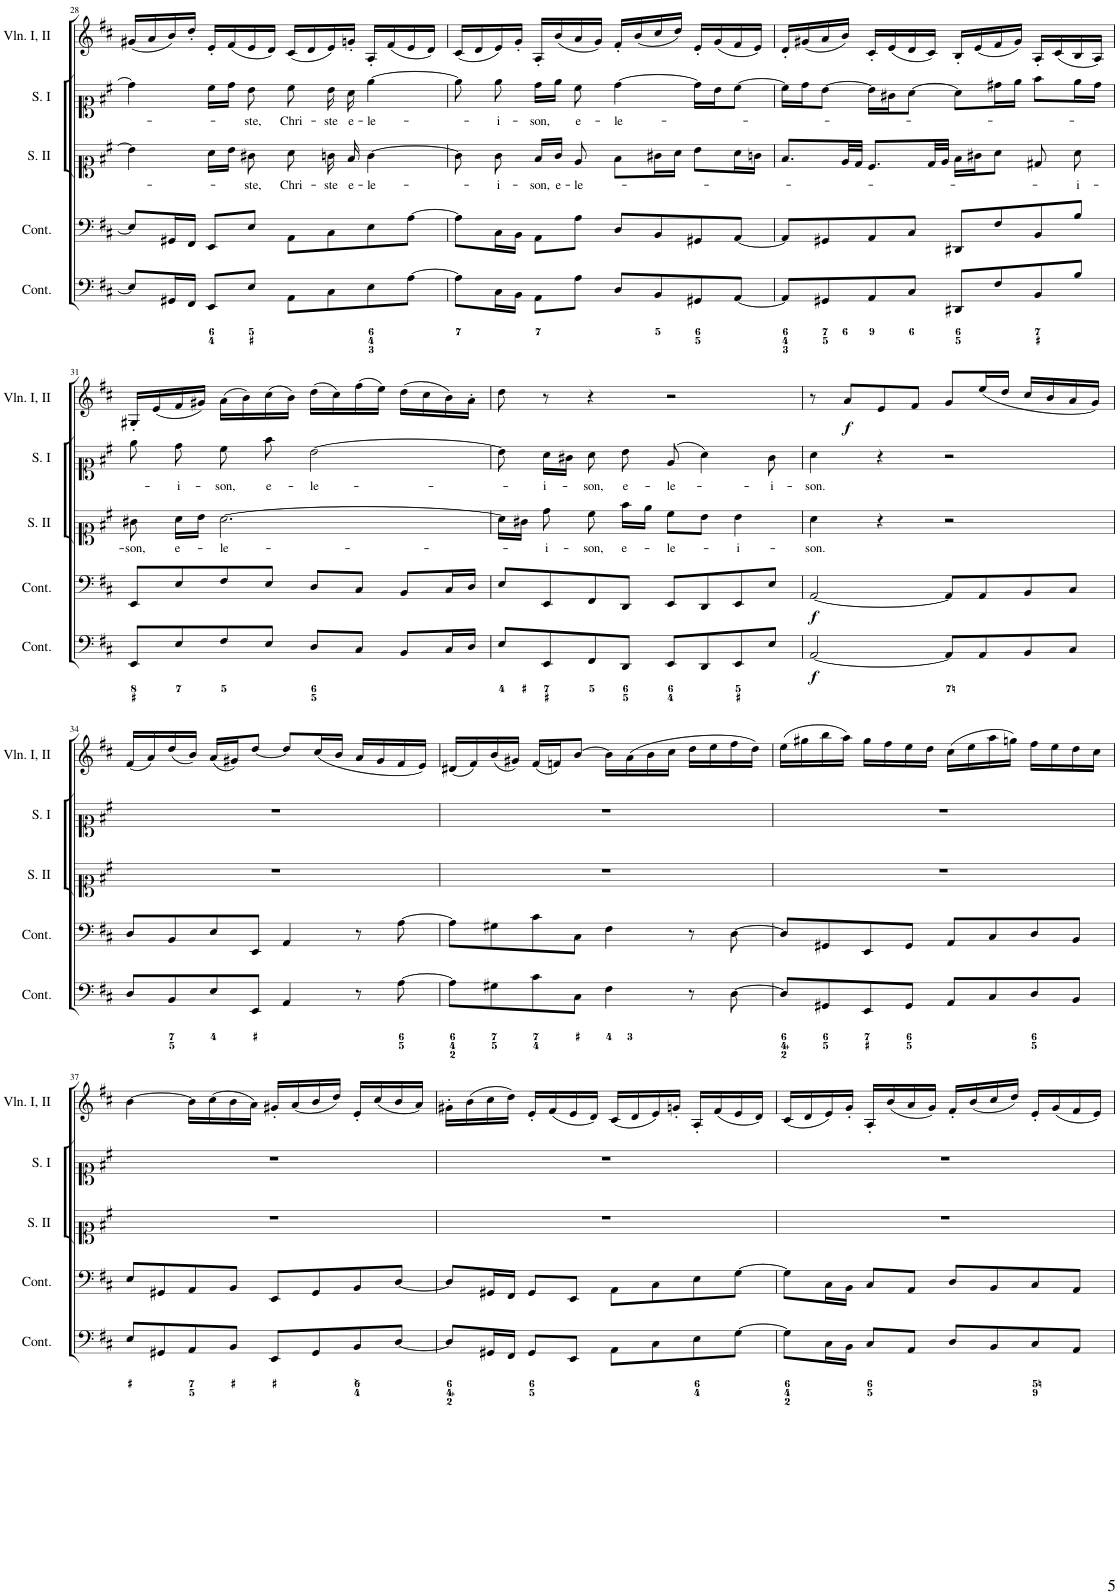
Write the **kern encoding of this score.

**kern	**dynam	**kern	**dynam	**kern	**text	**kern	**text	**kern	**dynam
*part5	*part5	*part4	*part4	*part3	*part3	*part2	*part2	*part1	*part1
*staff5	*staff5	*staff4	*staff4	*staff3	*staff3	*staff2	*staff2	*staff1	*staff1
*I"Continuo	*	*I"Continuo	*	*I"Soprano II	*	*I"Soprano I	*	*I"Violino I, II	*
*I'Cont.	*	*I'Cont.	*	*I'S. II	*	*I'S. I	*	*I'Vln. I, II	*
!!LO:PB:g=z
*clefF4	*	*clefF4	*	*clefC1	*	*clefC1	*	*clefG2	*
*k[f#c#]	*	*k[f#c#]	*	*k[f#c#]	*	*k[f#c#]	*	*k[f#c#]	*
*M4/4	*	*M4/4	*	*M4/4	*	*M4/4	*	*M4/4	*
*met(c)	*	*met(c)	*	*met(c)	*	*met(c)	*	*met(c)	*
=28	=28	=28	=28	=28	=28	=28	=28	=28	=28
8E/L]	.	8E/L]	.	4b\]	.	4dd\]	.	(16g#X/LL	.
.	.	.	.	.	.	.	.	16a/	.
16GG#X/L	.	16GG#X/L	.	.	.	.	.	16b/)	.
16FF#/JJ	.	16FF#/JJ	.	.	.	.	.	16dd'/JJ	.
8EE/L	.	8EE/L	.	16a\LL	.	16cc#\LL	.	16e'/LL	.
.	.	.	.	16b\JJ	.	16dd\JJ	.	(16f#/	.
!	!	!	!	!	!LO:LY:b	!	!LO:LY:b	!	!
8E/J	.	8E/J	.	8g#X\	-ste,	8b\	-ste,	16e/	.
.	.	.	.	.	.	.	.	16d/JJ)	.
!	!	!	!	!	!LO:LY:b	!	!LO:LY:b	!	!
8AA\L	.	8AA\L	.	8a\	Chri-	8cc#\	Chri-	(16c#/LL	.
.	.	.	.	.	.	.	.	16d/	.
!	!	!	!	!	!LO:LY:b	!	!LO:LY:b	!	!
8C#\	.	8C#\	.	16gn\	-ste	16b\	-ste	16e/)	.
!	!	!	!	!	!LO:LY:b	!	!LO:LY:b	!	!
.	.	.	.	16f#/	e-	16a\	e-	16gn'/JJ	.
!	!	!	!	!	!LO:LY:b	!	!LO:LY:b	!	!
8E\	.	8E\	.	[4g\	-le-	[4ee\	-le-	16A'/LL	.
.	.	.	.	.	.	.	.	(16f#/	.
[8A\J	.	[8A\J	.	.	.	.	.	16e/	.
.	.	.	.	.	.	.	.	16d/JJ)	.
=29	=29	=29	=29	=29	=29	=29	=29	=29	=29
8A\L]	.	8A\L]	.	8g\]	.	8ee\]	.	(16c#/LL	.
.	.	.	.	.	.	.	.	16d/	.
!	!	!	!	!	!LO:LY:b	!	!LO:LY:b	!	!
16C#\L	.	16C#\L	.	8g\	-i-	8ee\	-i-	16e/)	.
16BB\JJ	.	16BB\JJ	.	.	.	.	.	16g'/JJ	.
!	!	!	!	!	!LO:LY:b	!	!LO:LY:b	!	!
8AA\L	.	8AA\L	.	16f#/LL	-son,	16dd\LL	-son,	16A'/LL	.
!	!	!	!	!	!LO:LY:b	!	!	!	!
.	.	.	.	16g/JJ	e-	16ee\JJ	.	(16b/	.
!	!	!	!	!	!LO:LY:b	!	!LO:LY:b	!	!
8A\J	.	8A\J	.	8e/	-le-	8cc#\	e-	16a/	.
.	.	.	.	.	.	.	.	16g/JJ)	.
!	!	!	!	!	!	!	!LO:LY:b	!	!
8D/L	.	8D/L	.	8f#\L	.	[4dd\	-le-	16f#'/LL	.
.	.	.	.	.	.	.	.	(16b/	.
8BB/	.	8BB/	.	16g#X\L	.	.	.	16cc#/	.
.	.	.	.	16a\JJ	.	.	.	16dd/JJ)	.
8GG#X/	.	8GG#X/	.	8b\L	.	16dd\LL]	.	16e'/LL	.
.	.	.	.	.	.	16b\J	.	(16g/	.
[8AA/J	.	[8AA/J	.	16a\L	.	[8cc#\J	.	16f#/	.
.	.	.	.	16gn\JJ	.	.	.	16e/JJ)	.
=30	=30	=30	=30	=30	=30	=30	=30	=30	=30
8AA/L]	.	8AA/L]	.	8.f#/L	.	16cc#\LL]	.	16d'/LL	.
.	.	.	.	.	.	16dd\J	.	(16g#X/	.
8GG#X/	.	8GG#X/	.	.	.	[8b\J	.	16a/	.
.	.	.	.	32e/LL	.	.	.	16b/JJ)	.
.	.	.	.	32d/JJJ	.	.	.	.	.
8AA/	.	8AA/	.	8.c#/L	.	16b\LL]	.	16c#'/LL	.
.	.	.	.	.	.	16g#X\J	.	(16e/	.
8C#/J	.	8C#/J	.	.	.	[8a\J	.	16d/	.
.	.	.	.	32d/LL	.	.	.	16c#/JJ)	.
.	.	.	.	32e/JJJ	.	.	.	.	.
8DD#X/L	.	8DD#X/L	.	16f#\LL	.	8a\L]	.	16B'/LL	.
.	.	.	.	16g#X\J	.	.	.	(16e/	.
8F#/	.	8F#/	.	8a\J	.	16dd#X\L	.	16f#/	.
.	.	.	.	.	.	16ee\JJ	.	16g#/JJ)	.
8BB/	.	8BB/	.	8d#X/	.	8ff#\L	.	16A'/LL	.
.	.	.	.	.	.	.	.	(16c#/	.
!	!	!	!	!	!LO:LY:b	!	!	!	!
8B/J	.	8B/J	.	8a\	i-	16ee\L	.	16B/	.
.	.	.	.	.	.	16dd#\JJ	.	16A/JJ)	.
!!LO:LB:g=z
=31	=31	=31	=31	=31	=31	=31	=31	=31	=31
!	!	!	!	!	!LO:LY:b	!	!	!	!
8EE/L	.	8EE/L	.	8g#X\	-son,	8ee\	.	16G#X'/LL	.
.	.	.	.	.	.	.	.	(16e/	.
!	!	!	!	!	!LO:LY:b	!	!LO:LY:b	!	!
8E/	.	8E/	.	16a\LL	e-	8dd\	-i-	16f#/	.
.	.	.	.	16b\JJ	.	.	.	16g#X/JJ)	.
!	!	!	!	!	!LO:LY:b	!	!LO:LY:b	!	!
8F#/	.	8F#/	.	[2.a\	-le-	8cc#\	-son,	(16a\LL	.
.	.	.	.	.	.	.	.	16b\)	.
!	!	!	!	!	!	!	!LO:LY:b	!	!
8E/J	.	8E/J	.	.	.	8ff#\	e-	(16cc#\	.
.	.	.	.	.	.	.	.	16b\JJ)	.
!	!	!	!	!	!	!	!LO:LY:b	!	!
8D/L	.	8D/L	.	.	.	[2b\	-le-	(16dd\LL	.
.	.	.	.	.	.	.	.	16cc#\)	.
8C#/J	.	8C#/J	.	.	.	.	.	(16ff#\	.
.	.	.	.	.	.	.	.	16ee\JJ)	.
8BB/L	.	8BB/L	.	.	.	.	.	(16dd\LL	.
.	.	.	.	.	.	.	.	16cc#\	.
16C#/L	.	16C#/L	.	.	.	.	.	16b\)	.
16D/JJ	.	16D/JJ	.	.	.	.	.	16a'\JJ	.
=32	=32	=32	=32	=32	=32	=32	=32	=32	=32
8E/L	.	8E/L	.	16a\LL]	.	8b\]	.	8dd\	.
.	.	.	.	16g#X\JJ	.	.	.	.	.
!	!	!	!	!	!LO:LY:b	!	!LO:LY:b	!	!
8EE/	.	8EE/	.	8dd\	-i-	16a\LL	-i-	8r	.
.	.	.	.	.	.	16g#X\JJ	.	.	.
!	!	!	!	!	!LO:LY:b	!	!LO:LY:b	!	!
8FF#/	.	8FF#/	.	8cc#\	-son,	8a\	-son,	4r	.
!	!	!	!	!	!LO:LY:b	!	!LO:LY:b	!	!
8DD/J	.	8DD/J	.	16ff#\LL	e-	8b\	e-	.	.
.	.	.	.	16ee\JJ	.	.	.	.	.
!	!	!	!	!	!LO:LY:b	!	!LO:LY:b	!	!
8EE/L	.	8EE/L	.	8cc#\L	-le-	(8e/	-le-	2r	.
8DD/	.	8DD/	.	8b\J	.	4a\)	.	.	.
!	!	!	!	!	!LO:LY:b	!	!	!	!
8EE/	.	8EE/	.	4b\	-i-	.	.	.	.
!	!	!	!	!	!	!	!LO:LY:b	!	!
8E/J	.	8E/J	.	.	.	8g#\	-i-	.	.
=33	=33	=33	=33	=33	=33	=33	=33	=33	=33
!	!LO:DY:b	!	!LO:DY:b	!	!LO:LY:b	!	!LO:LY:b	!	!
[2AA/	f	[2AA/	f	4a\	-son.	4a\	-son.	8r	.
!	!	!	!	!	!	!	!	!	!LO:DY:b
.	.	.	.	.	.	.	.	8a/L	f
.	.	.	.	4r	.	4r	.	8e/	.
.	.	.	.	.	.	.	.	8f#/J	.
8AA/L]	.	8AA/L]	.	2r	.	2r	.	8g/L	.
8AA/	.	8AA/	.	.	.	.	.	(16ee/L	.
.	.	.	.	.	.	.	.	16dd/JJ	.
8BB/	.	8BB/	.	.	.	.	.	16cc#/LL	.
.	.	.	.	.	.	.	.	16b/	.
8C#/J	.	8C#/J	.	.	.	.	.	16a/	.
.	.	.	.	.	.	.	.	16g/JJ)	.
!!LO:LB:g=z
=34	=34	=34	=34	=34	=34	=34	=34	=34	=34
*	*	*	*	*^	*	*^	*	*	*
8D/L	.	8D/L	.	1r	4c#	.	1r	4c#	.	(16f#/LL	.
.	.	.	.	.	.	.	.	.	.	16a/)	.
8BB/	.	8BB/	.	.	.	.	.	.	.	(16dd/	.
.	.	.	.	.	.	.	.	.	.	16b/JJ)	.
8E/	.	8E/	.	.	2.ryy	.	.	2.ryy	.	(16a/LL	.
.	.	.	.	.	.	.	.	.	.	16g#X/J)	.
8EE/J	.	8EE/J	.	.	.	.	.	.	.	[8dd/J	.
4AA/	.	4AA/	.	.	.	.	.	.	.	8dd/L]	.
.	.	.	.	.	.	.	.	.	.	(16cc#/L	.
.	.	.	.	.	.	.	.	.	.	16b/JJ	.
8r	.	8r	.	.	.	.	.	.	.	16a/LL	.
.	.	.	.	.	.	.	.	.	.	16g#/	.
[8A\	.	[8A\	.	.	.	.	.	.	.	16f#/	.
.	.	.	.	.	.	.	.	.	.	16e/JJ)	.
*	*	*	*	*v	*v	*	*	*	*	*	*
*	*	*	*	*	*	*v	*v	*	*	*
=35	=35	=35	=35	=35	=35	=35	=35	=35	=35
8A\L]	.	8A\L]	.	1r	.	1r	.	(16d#X/LL	.
.	.	.	.	.	.	.	.	16f#/)	.
8G#X\	.	8G#X\	.	.	.	.	.	(16b/	.
.	.	.	.	.	.	.	.	16g#X/JJ)	.
8c#\	.	8c#\	.	.	.	.	.	(16f#/LL	.
.	.	.	.	.	.	.	.	16fn/J)	.
8C#\J	.	8C#\J	.	.	.	.	.	[8b/J	.
4F#\	.	4F#\	.	.	.	.	.	16b\LL]	.
.	.	.	.	.	.	.	.	(16a\	.
.	.	.	.	.	.	.	.	16b\	.
.	.	.	.	.	.	.	.	16cc#\JJ	.
8r	.	8r	.	.	.	.	.	16dd\LL	.
.	.	.	.	.	.	.	.	16ee\	.
[8D\	.	[8D\	.	.	.	.	.	16ff#\	.
.	.	.	.	.	.	.	.	16dd\JJ)	.
=36	=36	=36	=36	=36	=36	=36	=36	=36	=36
8D/L]	.	8D/L]	.	1r	.	1r	.	(16ee\LL	.
.	.	.	.	.	.	.	.	16gg#X\	.
8GG#X/	.	8GG#X/	.	.	.	.	.	16bb\	.
.	.	.	.	.	.	.	.	16aa\JJ)	.
8EE/	.	8EE/	.	.	.	.	.	16gg#\LL	.
.	.	.	.	.	.	.	.	16ff#\	.
8GG#/J	.	8GG#/J	.	.	.	.	.	16ee\	.
.	.	.	.	.	.	.	.	16dd\JJ	.
8AA/L	.	8AA/L	.	.	.	.	.	(16cc#\LL	.
.	.	.	.	.	.	.	.	16ee\	.
8C#/	.	8C#/	.	.	.	.	.	16aa\	.
.	.	.	.	.	.	.	.	16ggn\JJ)	.
8D/	.	8D/	.	.	.	.	.	16ff#\LL	.
.	.	.	.	.	.	.	.	16ee\	.
8BB/J	.	8BB/J	.	.	.	.	.	16dd\	.
.	.	.	.	.	.	.	.	16cc#\JJ	.
!!LO:LB:g=z
=37	=37	=37	=37	=37	=37	=37	=37	=37	=37
*	*	*	*	*^	*	*^	*	*	*
8E/L	.	8E/L	.	1r	4c#	.	1r	4c#	.	[4b\	.
8GG#X/	.	8GG#X/	.	.	.	.	.	.	.	.	.
8AA/	.	8AA/	.	.	2.ryy	.	.	2.ryy	.	16b\LL]	.
.	.	.	.	.	.	.	.	.	.	(16cc#\	.
8BB/J	.	8BB/J	.	.	.	.	.	.	.	16b\	.
.	.	.	.	.	.	.	.	.	.	16a\JJ)	.
8EE/L	.	8EE/L	.	.	.	.	.	.	.	16g#X'/LL	.
.	.	.	.	.	.	.	.	.	.	(16a/	.
8GG#/	.	8GG#/	.	.	.	.	.	.	.	16b/	.
.	.	.	.	.	.	.	.	.	.	16dd/JJ)	.
8BB/	.	8BB/	.	.	.	.	.	.	.	16e'/LL	.
.	.	.	.	.	.	.	.	.	.	(16cc#/	.
[8D/J	.	[8D/J	.	.	.	.	.	.	.	16b/	.
.	.	.	.	.	.	.	.	.	.	16a/JJ)	.
*	*	*	*	*v	*v	*	*	*	*	*	*
*	*	*	*	*	*	*v	*v	*	*	*
=38	=38	=38	=38	=38	=38	=38	=38	=38	=38
8D/L]	.	8D/L]	.	1r	.	1r	.	16g#X'\LL	.
.	.	.	.	.	.	.	.	(16b\	.
16GG#X/L	.	16GG#X/L	.	.	.	.	.	16cc#\	.
16FF#/JJ	.	16FF#/JJ	.	.	.	.	.	16dd\JJ)	.
8GG#/L	.	8GG#/L	.	.	.	.	.	16e'/LL	.
.	.	.	.	.	.	.	.	(16f#/	.
8EE/J	.	8EE/J	.	.	.	.	.	16e/	.
.	.	.	.	.	.	.	.	16d/JJ)	.
8AA\L	.	8AA\L	.	.	.	.	.	(16c#/LL	.
.	.	.	.	.	.	.	.	16d/	.
8C#\	.	8C#\	.	.	.	.	.	16e/)	.
.	.	.	.	.	.	.	.	16gn'/JJ	.
8E\	.	8E\	.	.	.	.	.	16A'/LL	.
.	.	.	.	.	.	.	.	(16f#/	.
[8G\J	.	[8G\J	.	.	.	.	.	16e/	.
.	.	.	.	.	.	.	.	16d/JJ)	.
=39	=39	=39	=39	=39	=39	=39	=39	=39	=39
8G\L]	.	8G\L]	.	1r	.	1r	.	(16c#/LL	.
.	.	.	.	.	.	.	.	16d/	.
16C#\L	.	16C#\L	.	.	.	.	.	16e/)	.
16BB\JJ	.	16BB\JJ	.	.	.	.	.	16g'/JJ	.
8C#/L	.	8C#/L	.	.	.	.	.	16A'/LL	.
.	.	.	.	.	.	.	.	(16b/	.
8AA/J	.	8AA/J	.	.	.	.	.	16a/	.
.	.	.	.	.	.	.	.	16g/JJ)	.
8D/L	.	8D/L	.	.	.	.	.	16f#'/LL	.
.	.	.	.	.	.	.	.	(16b/	.
8BB/	.	8BB/	.	.	.	.	.	16cc#/	.
.	.	.	.	.	.	.	.	16dd/JJ)	.
8C#/	.	8C#/	.	.	.	.	.	16e'/LL	.
.	.	.	.	.	.	.	.	(16g/	.
8AA/J	.	8AA/J	.	.	.	.	.	16f#/	.
.	.	.	.	.	.	.	.	16e/JJ)	.
=	=	=	=	=	=	=	=	=	=
*-	*-	*-	*-	*-	*-	*-	*-	*-	*-
